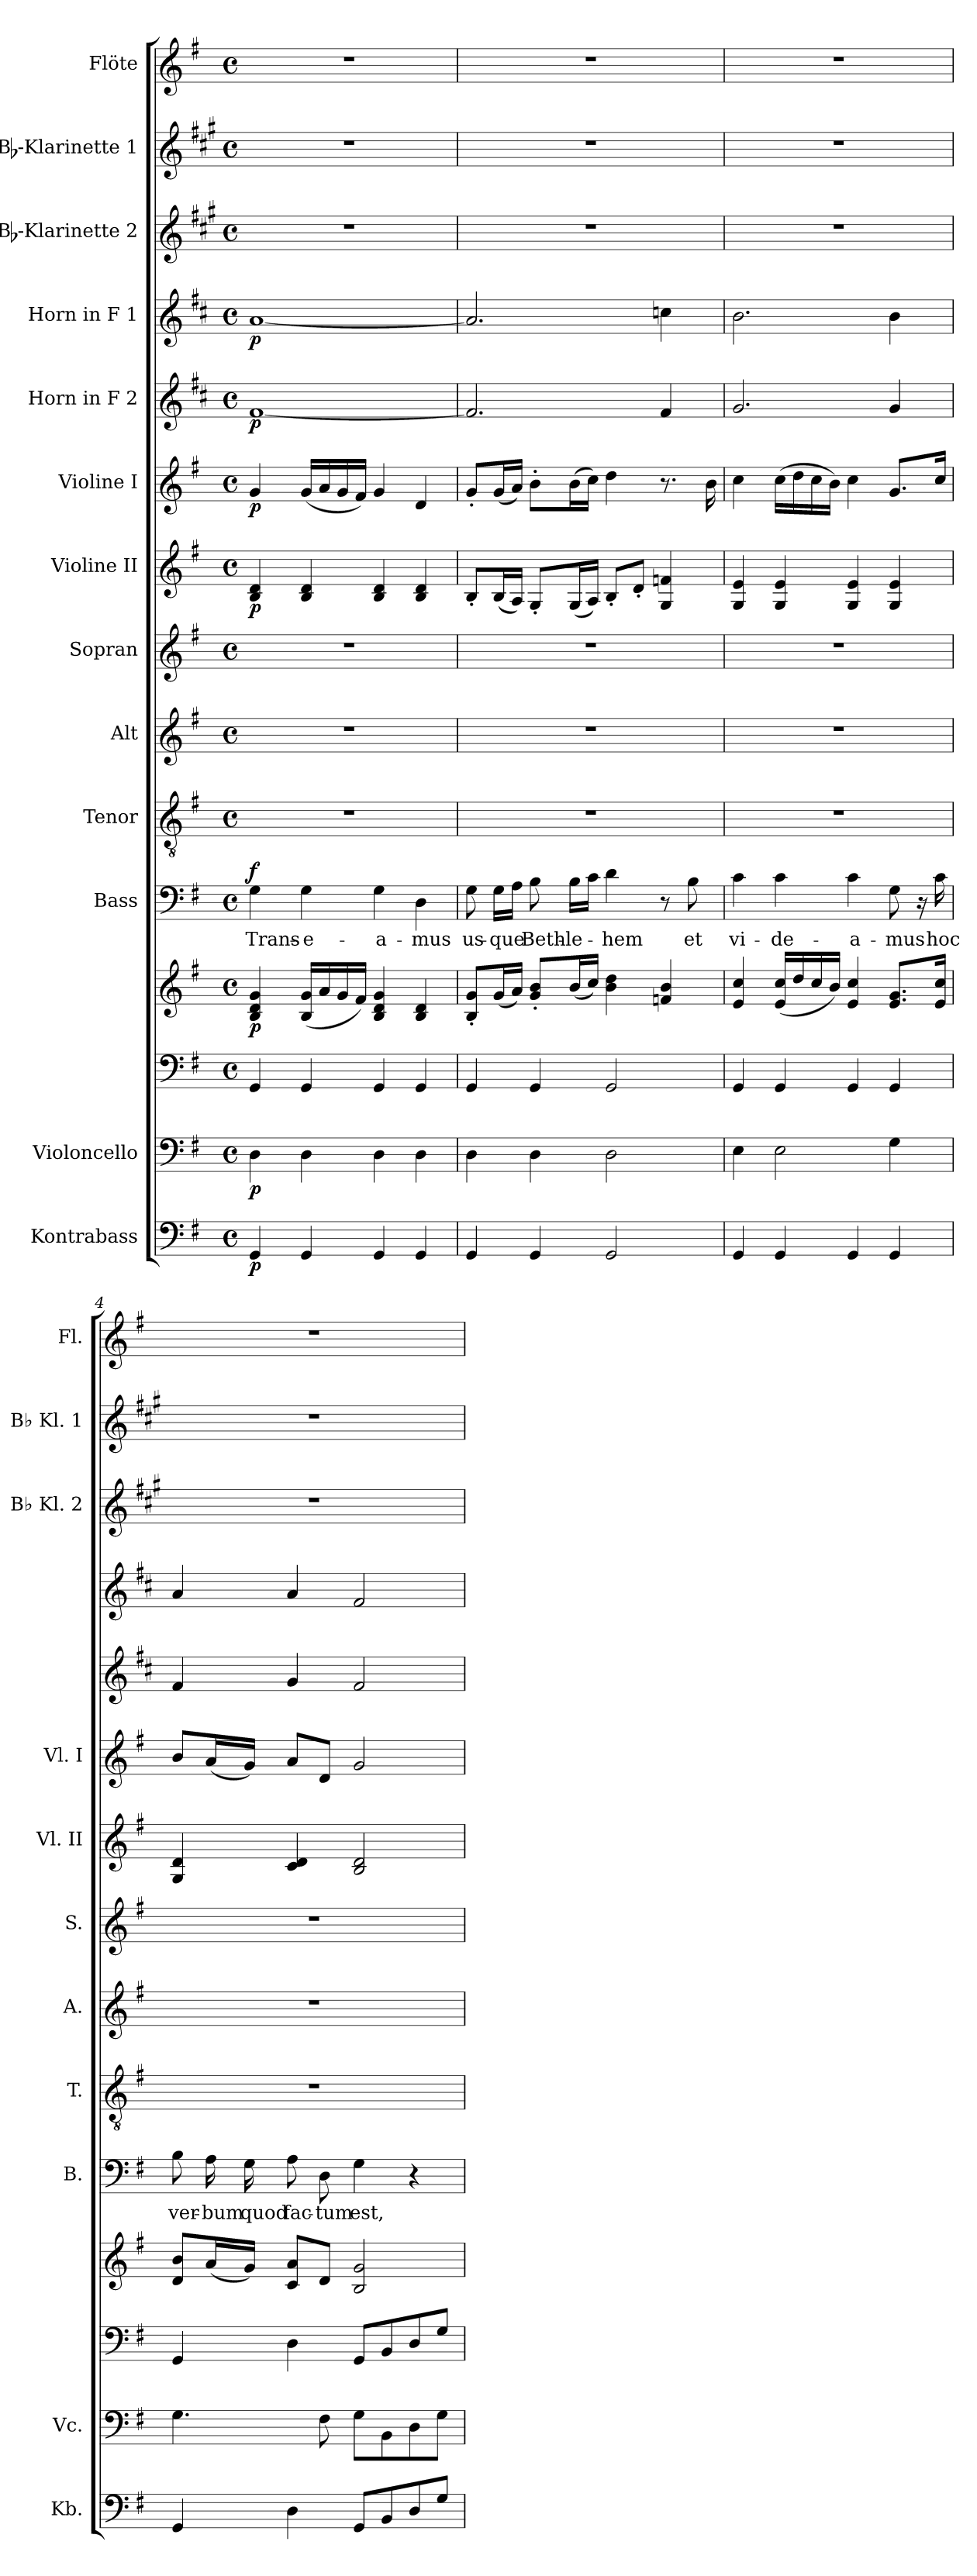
**kern	**dynam	**kern	**dynam	**kern	**kern	**dynam	**kern	**text	**dynam	**kern	**kern	**kern	**kern	**dynam	**kern	**dynam	**kern	**dynam	**kern	**dynam	**kern	**kern	**kern
*part14	*part14	*part13	*part13	*part12	*part12	*part12	*part11	*part11	*part11	*part10	*part9	*part8	*part7	*part7	*part6	*part6	*part5	*part5	*part4	*part4	*part3	*part2	*part1
*staff15	*staff15	*staff14	*staff14	*staff13	*staff12	*staff12/13	*staff11	*staff11	*staff11	*staff10	*staff9	*staff8	*staff7	*staff7	*staff6	*staff6	*staff5	*staff5	*staff4	*staff4	*staff3	*staff2	*staff1
*I"Kontrabass	*	*I"Violoncello	*	*	*	*	*I"Bass	*	*	*I"Tenor	*I"Alt	*I"Sopran	*I"Violine II	*	*I"Violine I	*	*I"Horn in F 2	*	*I"Horn in F 1	*	*I"Bb-Klarinette 2	*I"Bb-Klarinette 1	*I"Flöte
*I'Kb.	*	*I'Vc.	*	*	*	*	*I'B.	*	*	*I'T.	*I'A.	*I'S.	*I'Vl. II	*	*I'Vl. I	*	*	*	*	*	*I'Bb Kl. 2	*I'Bb Kl. 1	*I'Fl.
*clefF4	*	*clefF4	*	*clefF4	*clefG2	*	*clefF4	*	*	*clefGv2	*clefG2	*clefG2	*clefG2	*	*clefG2	*	*clefG2	*	*clefG2	*	*clefG2	*clefG2	*clefG2
*ITrd7c12	*	*	*	*	*	*	*	*	*	*	*	*	*	*	*	*	*ITrd4c7	*	*ITrd4c7	*	*ITrd1c2	*ITrd1c2	*
*k[f#]	*	*k[f#]	*	*k[f#]	*k[f#]	*	*k[f#]	*	*	*k[f#]	*k[f#]	*k[f#]	*k[f#]	*	*k[f#]	*	*k[f#]	*	*k[f#]	*	*k[f#]	*k[f#]	*k[f#]
*G:	*	*G:	*	*G:	*G:	*	*G:	*	*	*G:	*G:	*G:	*G:	*	*G:	*	*G:	*	*G:	*	*G:	*G:	*G:
*M4/4	*	*M4/4	*	*M4/4	*M4/4	*	*M4/4	*	*	*M4/4	*M4/4	*M4/4	*M4/4	*	*M4/4	*	*M4/4	*	*M4/4	*	*M4/4	*M4/4	*M4/4
*met(c)	*	*met(c)	*	*met(c)	*met(c)	*	*met(c)	*	*	*met(c)	*met(c)	*met(c)	*met(c)	*	*met(c)	*	*met(c)	*	*met(c)	*	*met(c)	*met(c)	*met(c)
=1	=1	=1	=1	=1	=1	=1	=1	=1	=1	=1	=1	=1	=1	=1	=1	=1	=1	=1	=1	=1	=1	=1	=1
!	!LO:DY:b	!	!LO:DY:b	!	!	!LO:DY:b	!	!LO:LY:b	!LO:DY:a	!	!	!	!	!LO:DY:b	!	!LO:DY:b	!	!LO:DY:b	!	!LO:DY:b	!	!	!
4GGG/	p	4D\	p	4GG/	4B/ 4d/ 4g/	p	4G\	Trans-	f	1r	1r	1r	4B/ 4d/	p	4g/	p	[1B	p	[1d	p	1r	1r	1r
!	!	!	!	!	!	!	!	!LO:LY:b	!	!	!	!	!	!	!	!	!	!	!	!	!	!	!
4GGG/	.	4D\	.	4GG/	(<16B/ 16g/LL	.	4G\	-e-	.	.	.	.	4B/ 4d/	.	(<16g/LL	.	.	.	.	.	.	.	.
.	.	.	.	.	16a/	.	.	.	.	.	.	.	.	.	16a/	.	.	.	.	.	.	.	.
.	.	.	.	.	16g/	.	.	.	.	.	.	.	.	.	16g/	.	.	.	.	.	.	.	.
.	.	.	.	.	16f#/JJ)	.	.	.	.	.	.	.	.	.	16f#/JJ)	.	.	.	.	.	.	.	.
!	!	!	!	!	!	!	!	!LO:LY:b	!	!	!	!	!	!	!	!	!	!	!	!	!	!	!
4GGG/	.	4D\	.	4GG/	4B/ 4d/ 4g/	.	4G\	-a-	.	.	.	.	4B/ 4d/	.	4g/	.	.	.	.	.	.	.	.
!	!	!	!	!	!	!	!	!LO:LY:b	!	!	!	!	!	!	!	!	!	!	!	!	!	!	!
4GGG/	.	4D\	.	4GG/	4B/ 4d/	.	4D\	-mus	.	.	.	.	4B/ 4d/	.	4d/	.	.	.	.	.	.	.	.
=2	=2	=2	=2	=2	=2	=2	=2	=2	=2	=2	=2	=2	=2	=2	=2	=2	=2	=2	=2	=2	=2	=2	=2
!	!	!	!	!	!	!	!	!LO:LY:b	!	!	!	!	!	!	!	!	!	!	!	!	!	!	!
4GGG/	.	4D\	.	4GG/	8B/'< 8g/'<L	.	8G\	us-	.	1r	1r	1r	8B'</L	.	8g'</L	.	2.B/]	.	2.d/]	.	1r	1r	1r
!	!	!	!	!	!	!	!	!LO:LY:b	!	!	!	!	!	!	!	!	!	!	!	!	!	!	!
.	.	.	.	.	(<16g/L	.	16G\LL	-que	.	.	.	.	(<16B/L	.	(<16g/L	.	.	.	.	.	.	.	.
.	.	.	.	.	16a/JJ)	.	16A\JJ	.	.	.	.	.	16A/JJ)	.	16a/JJ)	.	.	.	.	.	.	.	.
!	!	!	!	!	!	!	!	!LO:LY:b	!	!	!	!	!	!	!	!	!	!	!	!	!	!	!
4GGG/	.	4D\	.	4GG/	8g/'< 8b/'<L	.	8B\	Beth-	.	.	.	.	8G'</L	.	8b'>\L	.	.	.	.	.	.	.	.
!	!	!	!	!	!	!	!	!LO:LY:b	!	!	!	!	!	!	!	!	!	!	!	!	!	!	!
.	.	.	.	.	(<16b/L	.	16B\LL	-le-	.	.	.	.	(<16G/L	.	(>16b\L	.	.	.	.	.	.	.	.
.	.	.	.	.	16cc/JJ)	.	16c\JJ	.	.	.	.	.	16A/JJ)	.	16cc\JJ)	.	.	.	.	.	.	.	.
!	!	!	!	!	!	!	!	!LO:LY:b	!	!	!	!	!	!	!	!	!	!	!	!	!	!	!
2GGG/	.	2D\	.	2GG/	4b\ 4dd\	.	4d\	-hem	.	.	.	.	8B'</L	.	4dd\	.	.	.	.	.	.	.	.
.	.	.	.	.	.	.	.	.	.	.	.	.	8d'</J	.	.	.	.	.	.	.	.	.	.
.	.	.	.	.	4fn/ 4b/	.	8r	.	.	.	.	.	4G/ 4fn/	.	8.r	.	4B/	.	4fn\	.	.	.	.
!	!	!	!	!	!	!	!	!LO:LY:b	!	!	!	!	!	!	!	!	!	!	!	!	!	!	!
.	.	.	.	.	.	.	8B\	et	.	.	.	.	.	.	.	.	.	.	.	.	.	.	.
.	.	.	.	.	.	.	.	.	.	.	.	.	.	.	16b\	.	.	.	.	.	.	.	.
=3	=3	=3	=3	=3	=3	=3	=3	=3	=3	=3	=3	=3	=3	=3	=3	=3	=3	=3	=3	=3	=3	=3	=3
!	!	!	!	!	!	!	!	!LO:LY:b	!	!	!	!	!	!	!	!	!	!	!	!	!	!	!
4GGG/	.	4E\	.	4GG/	4e/ 4cc/	.	4c\	vi-	.	1r	1r	1r	4G/ 4e/	.	4cc\	.	2.c/	.	2.e\	.	1r	1r	1r
!	!	!	!	!	!	!	!	!LO:LY:b	!	!	!	!	!	!	!	!	!	!	!	!	!	!	!
4GGG/	.	2E\	.	4GG/	(<16e/ 16cc/LL	.	4c\	-de-	.	.	.	.	4G/ 4e/	.	(>16cc\LL	.	.	.	.	.	.	.	.
.	.	.	.	.	16dd/	.	.	.	.	.	.	.	.	.	16dd\	.	.	.	.	.	.	.	.
.	.	.	.	.	16cc/	.	.	.	.	.	.	.	.	.	16cc\	.	.	.	.	.	.	.	.
.	.	.	.	.	16b/JJ)	.	.	.	.	.	.	.	.	.	16b\JJ)	.	.	.	.	.	.	.	.
!	!	!	!	!	!	!	!	!LO:LY:b	!	!	!	!	!	!	!	!	!	!	!	!	!	!	!
4GGG/	.	.	.	4GG/	4e/ 4cc/	.	4c\	-a-	.	.	.	.	4G/ 4e/	.	4cc\	.	.	.	.	.	.	.	.
!	!	!	!	!	!	!	!	!LO:LY:b	!	!	!	!	!	!	!	!	!	!	!	!	!	!	!
4GGG/	.	4G\	.	4GG/	8.e/ 8.g/L	.	8G\	-mus	.	.	.	.	4G/ 4e/	.	8.g/L	.	4c/	.	4e\	.	.	.	.
.	.	.	.	.	.	.	16r	.	.	.	.	.	.	.	.	.	.	.	.	.	.	.	.
!	!	!	!	!	!	!	!	!LO:LY:b	!	!	!	!	!	!	!	!	!	!	!	!	!	!	!
.	.	.	.	.	16e/ 16cc/Jk	.	16c\	hoc	.	.	.	.	.	.	16cc/Jk	.	.	.	.	.	.	.	.
=4	=4	=4	=4	=4	=4	=4	=4	=4	=4	=4	=4	=4	=4	=4	=4	=4	=4	=4	=4	=4	=4	=4	=4
!	!	!	!	!	!	!	!	!LO:LY:b	!	!	!	!	!	!	!	!	!	!	!	!	!	!	!
4GGG/	.	4.G\	.	4GG/	8d/ 8b/L	.	8B\	ver-	.	1r	1r	1r	4G/ 4d/	.	8b/L	.	4B/	.	4d/	.	1r	1r	1r
!	!	!	!	!	!	!	!	!LO:LY:b	!	!	!	!	!	!	!	!	!	!	!	!	!	!	!
.	.	.	.	.	(<16a/L	.	16A\	-bum	.	.	.	.	.	.	(<16a/L	.	.	.	.	.	.	.	.
!	!	!	!	!	!	!	!	!LO:LY:b	!	!	!	!	!	!	!	!	!	!	!	!	!	!	!
.	.	.	.	.	16g/JJ)	.	16G\	quod	.	.	.	.	.	.	16g/JJ)	.	.	.	.	.	.	.	.
!	!	!	!	!	!	!	!	!LO:LY:b	!	!	!	!	!	!	!	!	!	!	!	!	!	!	!
4DD\	.	.	.	4D\	8c/ 8a/L	.	8A\	fac-	.	.	.	.	4c/ 4d/	.	8a/L	.	4c/	.	4d/	.	.	.	.
!	!	!	!	!	!	!	!	!LO:LY:b	!	!	!	!	!	!	!	!	!	!	!	!	!	!	!
.	.	8F#\	.	.	8d/J	.	8D\	-tum	.	.	.	.	.	.	8d/J	.	.	.	.	.	.	.	.
!	!	!	!	!	!	!	!	!LO:LY:b	!	!	!	!	!	!	!	!	!	!	!	!	!	!	!
8GGG/L	.	8G\L	.	8GG/L	2B/ 2g/	.	4G\	est,	.	.	.	.	2B/ 2d/	.	2g/	.	2B/	.	2B/	.	.	.	.
8BBB/	.	8BB\	.	8BB/	.	.	.	.	.	.	.	.	.	.	.	.	.	.	.	.	.	.	.
8DD/	.	8D\	.	8D/	.	.	4r	.	.	.	.	.	.	.	.	.	.	.	.	.	.	.	.
8GG/J	.	8G\J	.	8G/J	.	.	.	.	.	.	.	.	.	.	.	.	.	.	.	.	.	.	.
=	=	=	=	=	=	=	=	=	=	=	=	=	=	=	=	=	=	=	=	=	=	=	=
*-	*-	*-	*-	*-	*-	*-	*-	*-	*-	*-	*-	*-	*-	*-	*-	*-	*-	*-	*-	*-	*-	*-	*-
